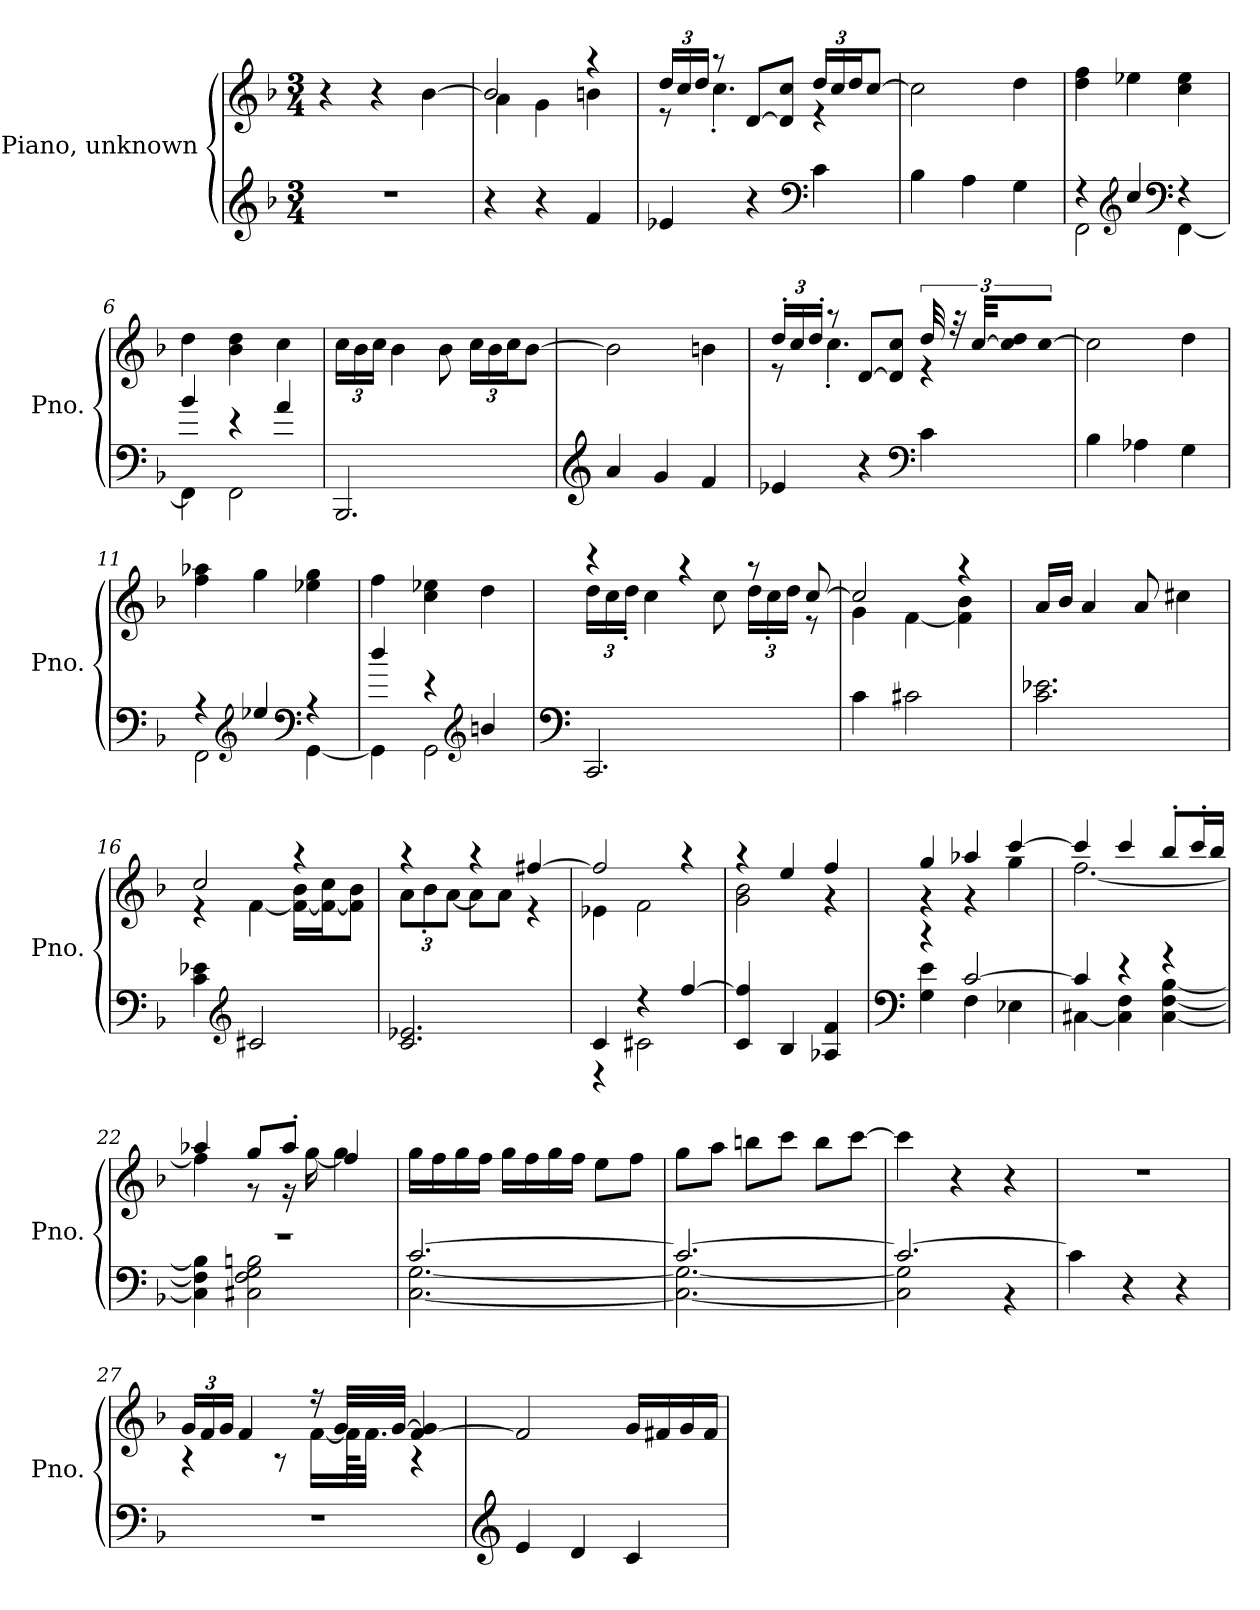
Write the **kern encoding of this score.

**kern	**kern
*part1	*part1
*staff2	*staff1
*I"Piano, unknown	*
*I'Pno.	*
*clefG2	*clefG2
*k[b-]	*k[b-]
*M3/4	*M3/4
*MM144	*MM144
=1	=1
2.r	4r
.	4r
.	[4b-\
=2	=2
*	*^
4r	2b-/]	4a\
4r	.	4g\
4f/	4r	4bn\
=3	=3	=3
*	*Xbrackettup	*
4e-X/	24dd/LL	8r
.	24cc/	.
.	24dd/JJ	.
.	8r	4.cc'\
4r	[8d/L	.
.	8d/] 8cc/J	.
*clefF4	*	*
4c\	24dd/LL	4r
.	24cc/	.
.	24dd/J	.
.	[8cc/J	.
*	*v	*v
=4	=4
4B-\	2cc\]
4A\	.
4G\	4dd\
=5	=5
*^	*
4r	2FF\	4dd\ 4ff\
*clefG2	*	*
4cc/	.	4ee-X\
*clefF4	*	*
4r	[4FF\	4cc\ 4ee-\
=6	=6	=6
4b-/	4FF\]	4dd\
4r	2FF\	4b-\ 4dd\
4a/	.	4cc\
*v	*v	*
!!LO:LB:g=z
=7	=7
2.BBB-/	24cc\LL
.	24b-\
.	24cc\JJ
.	4b-\
.	8b-\
.	24cc\LL
.	24b-\
.	24cc\J
.	[8b-\J
=8	=8
*clefG2	*
4a/	2b-\]
4g/	.
4f/	4bn\
=9	=9
*	*^
4e-X/	24dd'/LL	8r
.	24cc/	.
.	24dd'/JJ	.
.	8r	4.cc'\
4r	[8d/L	.
.	8d/] 8cc/J	.
*clefF4	*	*
*	*brackettup	*
4c\	48dd/	4r
.	48r	.
.	[48cc/KLL	.
.	16cc/] 16dd/J	.
.	[8cc/J	.
*	*v	*v
=10	=10
4B-\	2cc\]
4A-X\	.
4G\	4dd\
=11	=11
*^	*
4r	2FF\	4ff\ 4aa-X\
*clefG2	*	*
4ee-X/	.	4gg\
*clefF4	*	*
4r	[4GG\	4ee-X\ 4gg\
!!LO:LB:g=z
=12	=12	=12
4dd/	4GG\]	4ff\
4r	2GG\	4cc\ 4ee-X\
*clefG2	*	*
4bn/	.	4dd\
*v	*v	*
=13	=13
*clefF4	*
*	*^
*	*	*Xbrackettup
2.CC/	4r	24dd\LL
.	.	24cc\
.	.	24dd'\JJ
.	.	4cc\
.	4r	.
.	.	8cc\
.	8r	24dd\LL
.	.	24cc'\
.	.	24dd\JJ
.	[8cc/	8r
=14	=14	=14
4c\	2cc/]	4g\
2c#X\	.	[4f\
.	4r	4f\] 4b-\
*	*v	*v
=15	=15
2.c\ 2.e-X\	16a/LL
.	16b-/JJ
.	4a/
.	8a/
.	4cc#X\
=16	=16
*	*^
4c\ 4e-X\	2cc/	4r
*clefG2	*	*
2c#X/	.	[4f\
.	4r	16f\_ 16b-\LL
.	.	16f\_ 16cc\J
.	.	8f\] 8b-\J
!!LO:LB:g=z	!!
=17	=17	=17
2.c/ 2.e-X/	4r	12a\L
.	.	12b-'\
.	.	[12a\J
.	4r	8a\L]
.	.	8a\J
.	[4ff#X/	4r
=18	=18	=18
*^	*	*
4c/	4r	2ff#/]	4e-X\
4r	2c#X\	.	2f\
[4ff/	.	4r	.
*v	*v	*	*
=19	=19	=19
4c/ 4ff/]	4r	2g\ 2b-\
4B-/	4ee/	.
4A-X/ 4f/	4ff/	4r
=20	=20	=20
*clefF4	*	*
*^	*	*
4r	4G\ 4e\	4gg/	4r
[2c/	4F\	4aa-X/	4r
.	4E-X\	[4ccc/	4gg\
=21	=21	=21	=21
4c/]	[4C#X\	4ccc/]	[2.ff\
4r	4C#\] 4F\	4ccc/	.
4r	[4C#\ [4F\ [4B-\	8bb-'/L	.
.	.	16ccc'/L	.
.	.	16bb-/JJ	.
=22	=22	=22	=22
2.r	4C#\] 4F\] 4B-\]	4aa-X/	4ff\]
.	2C#X\ 2F\ 2G\ 2Bn\	8gg/L	8r
.	.	8aa-'/J	16r
.	.	.	[16gg\
.	.	4ff/	4gg\]
*	*	*v	*v
!!LO:LB:g=z
=23	=23	=23
[2.c/	[2.C\ [2.G\	16gg\LL
.	.	16ff\
.	.	16gg\
.	.	16ff\JJ
.	.	16gg\LL
.	.	16ff\
.	.	16gg\
.	.	16ff\JJ
.	.	8ee\L
.	.	8ff\J
=24	=24	=24
2.c/_	2.C\_ 2.G\_	8gg\L
.	.	8aa\J
.	.	8bbn\L
.	.	8ccc\J
.	.	8bb\L
.	.	[8ccc\J
=25	=25	=25
2.c/_	2C\] 2G\]	4ccc\]
.	.	4r
.	4r	4r
*v	*v	*
=26	=26
4c\]	2.r
4r	.
4r	.
=27	=27
*	*^
2.r	24g/LL	4r
.	24f/	.
.	24g/JJ	.
.	4f/	.
.	.	8r
.	16r	[16f\LL
.	32g/LLL	64f\KL]
.	.	32.f\JJJ
.	[32g/JJJ	.
.	[4f/ 4g/]	4r
*	*v	*v
!!LO:LB:g=z
=28	=28
*clefG2	*
4e/	2f/]
4d/	.
4c/	16g/LL
.	16f#X/
.	16g/
.	16f#/JJ
=	=
*-	*-
